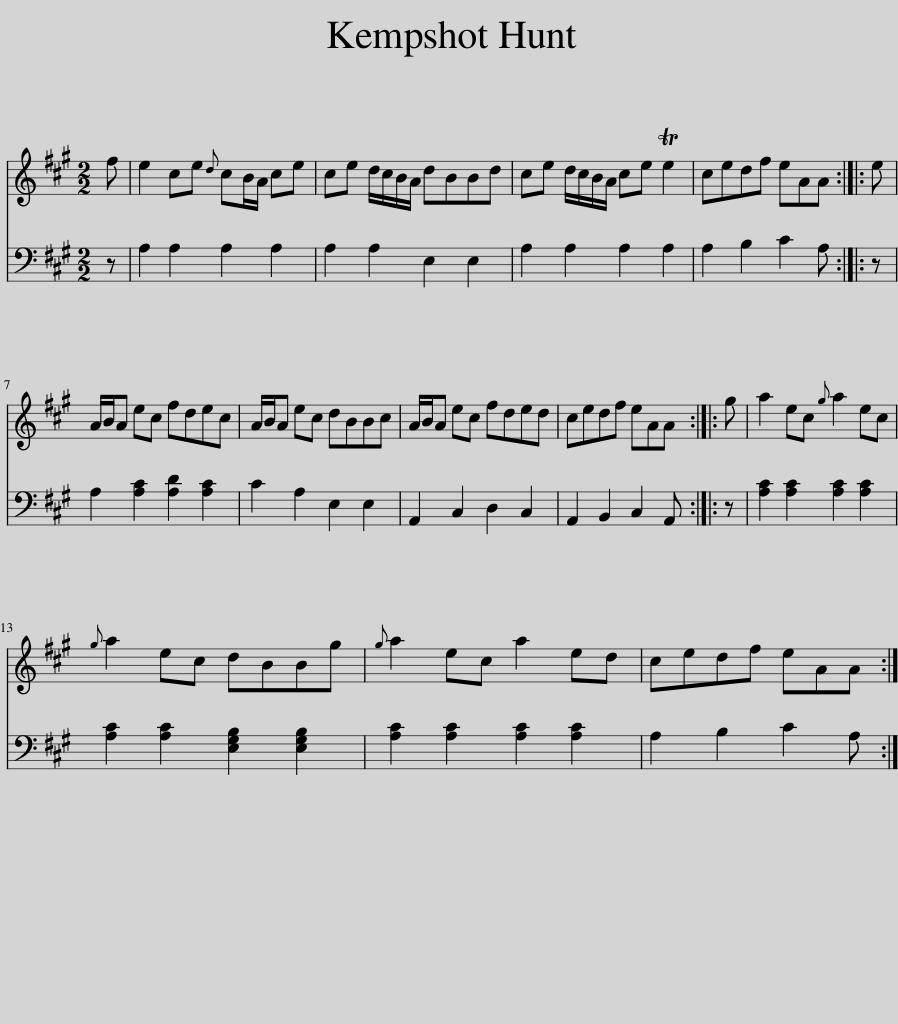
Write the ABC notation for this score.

X:1
%%score 1 2
L:1/8
M:2/2
I:linebreak $
K:A
V:1 treble
V:2 bass
V:1
 f | e2 ce{d} cB/A/ ce | ce d/c/B/A/ dBBd | ce d/c/B/A/ ce Te2 | cedf eAA :: %5
 e |$ A/B/A ec fdec | A/B/A ec dBBc | A/B/A ec fded | cedf eAA :: %10
 g | a2 ec{g} a2 ec |${g} a2 ec dBBg |{g} a2 ec a2 ed | cedf eAA :| %15
V:2
 z | A,2 A,2 A,2 A,2 | A,2 A,2 E,2 E,2 | A,2 A,2 A,2 A,2 | A,2 B,2 C2 A, :: %5
 z |$ A,2 [A,C]2 [A,D]2 [A,C]2 | C2 A,2 E,2 E,2 | A,,2 C,2 D,2 C,2 | A,,2 B,,2 C,2 A,, :: %10
 z | [A,C]2 [A,C]2 [A,C]2 [A,C]2 |$ [A,C]2 [A,C]2 [E,G,B,]2 [E,G,B,]2 | [A,C]2 [A,C]2 [A,C]2 [A,C]2 | A,2 B,2 C2 A, :| %15
